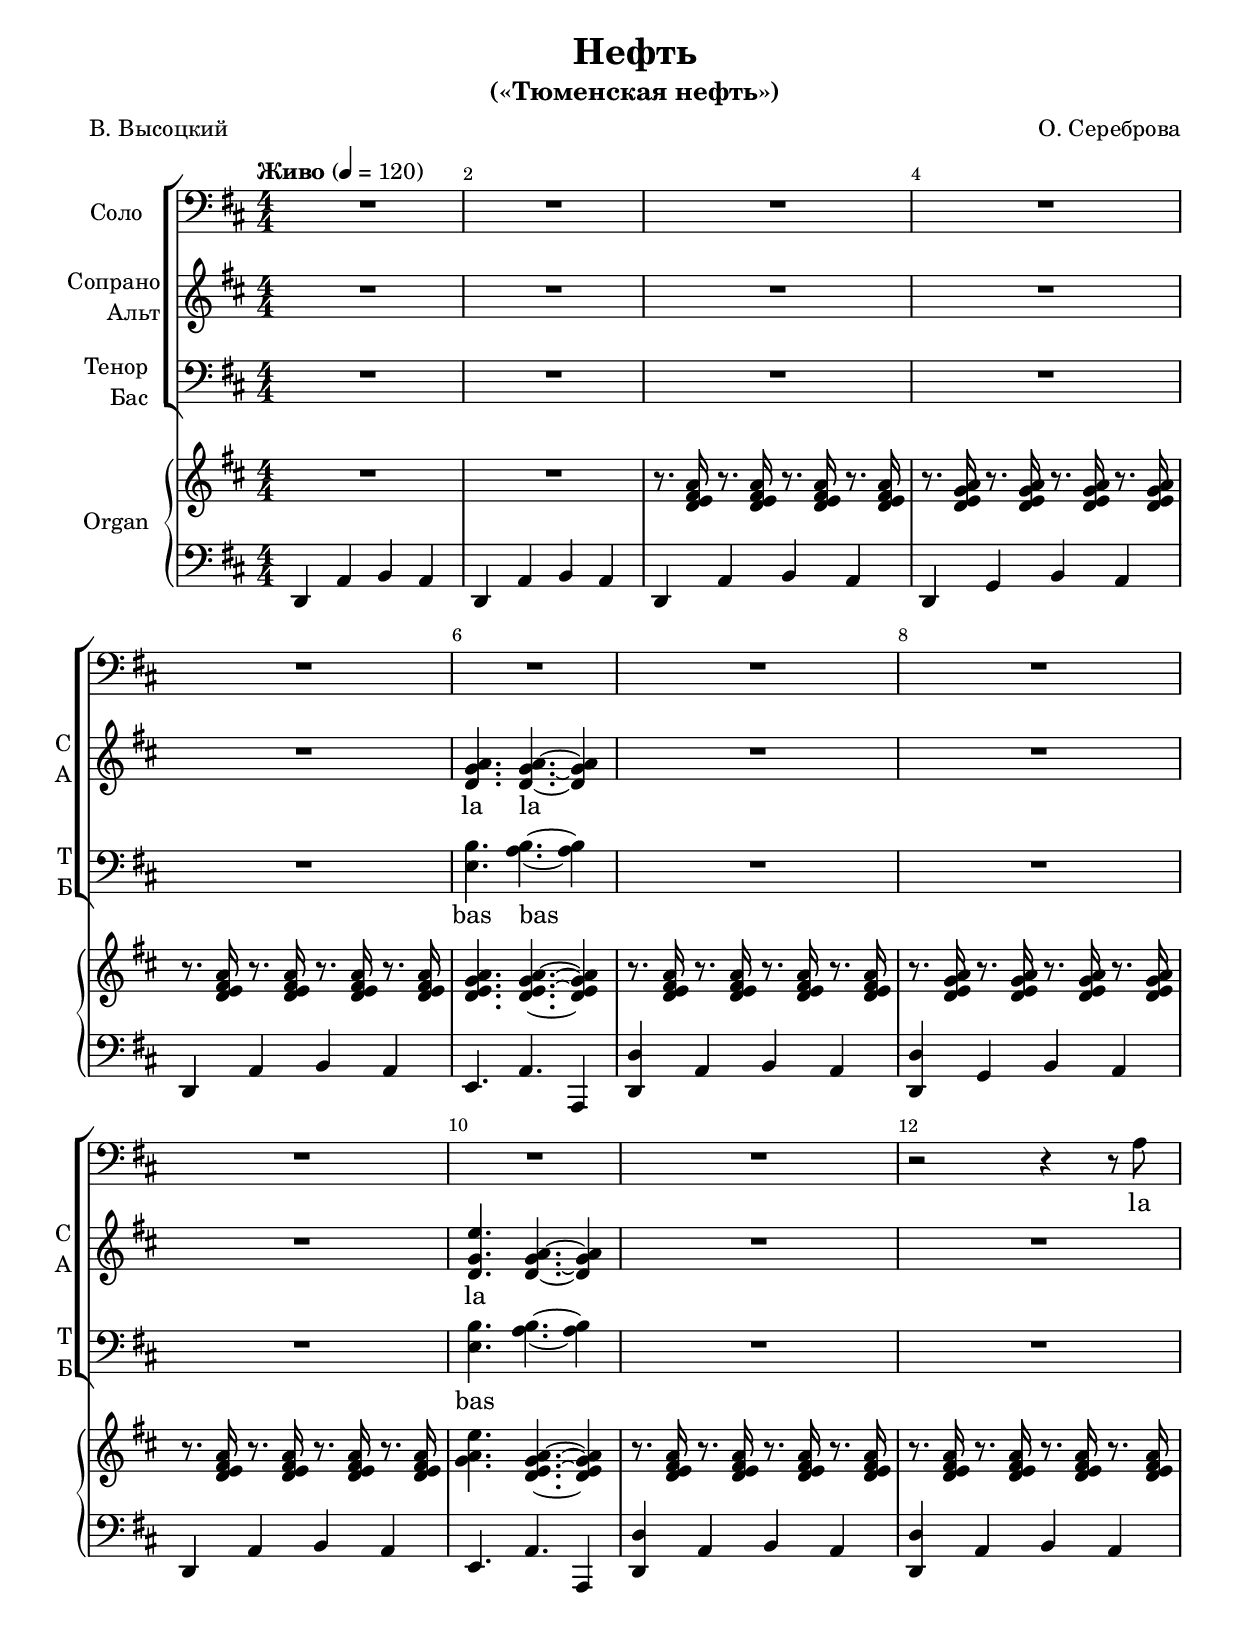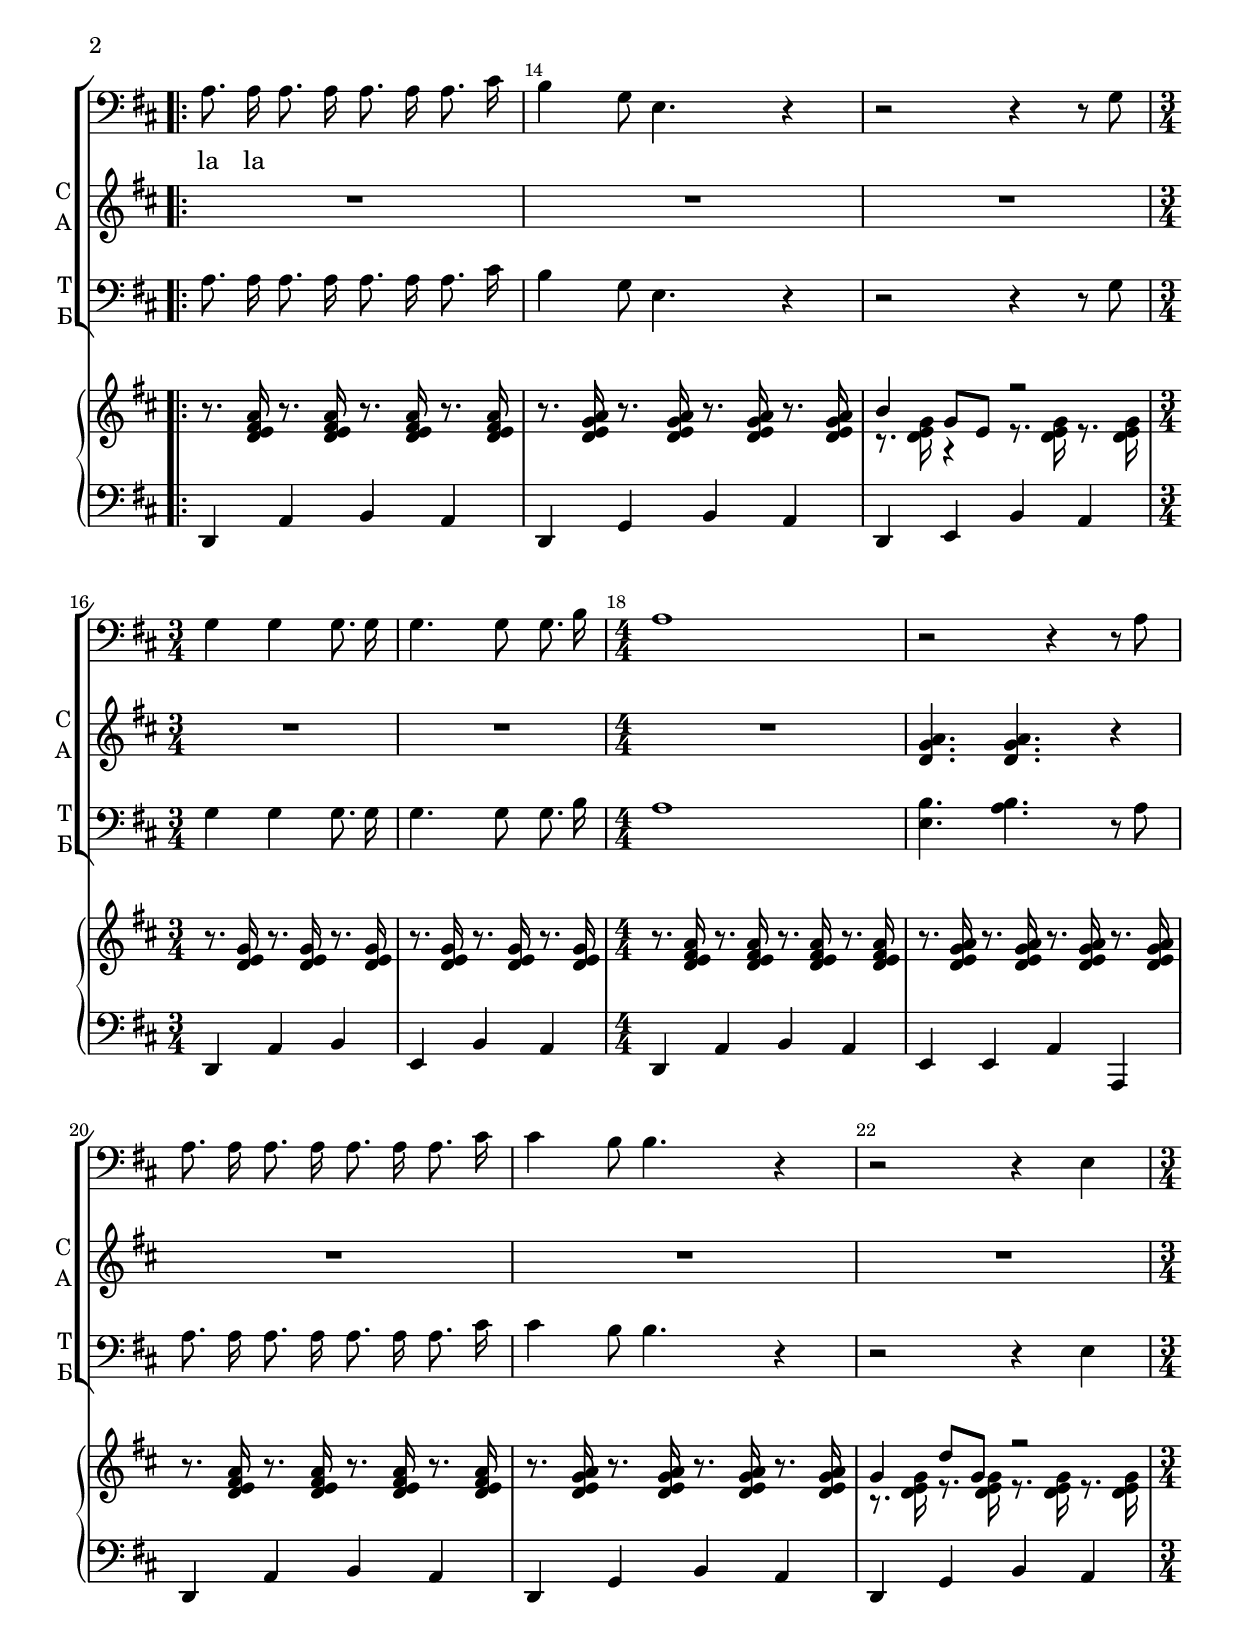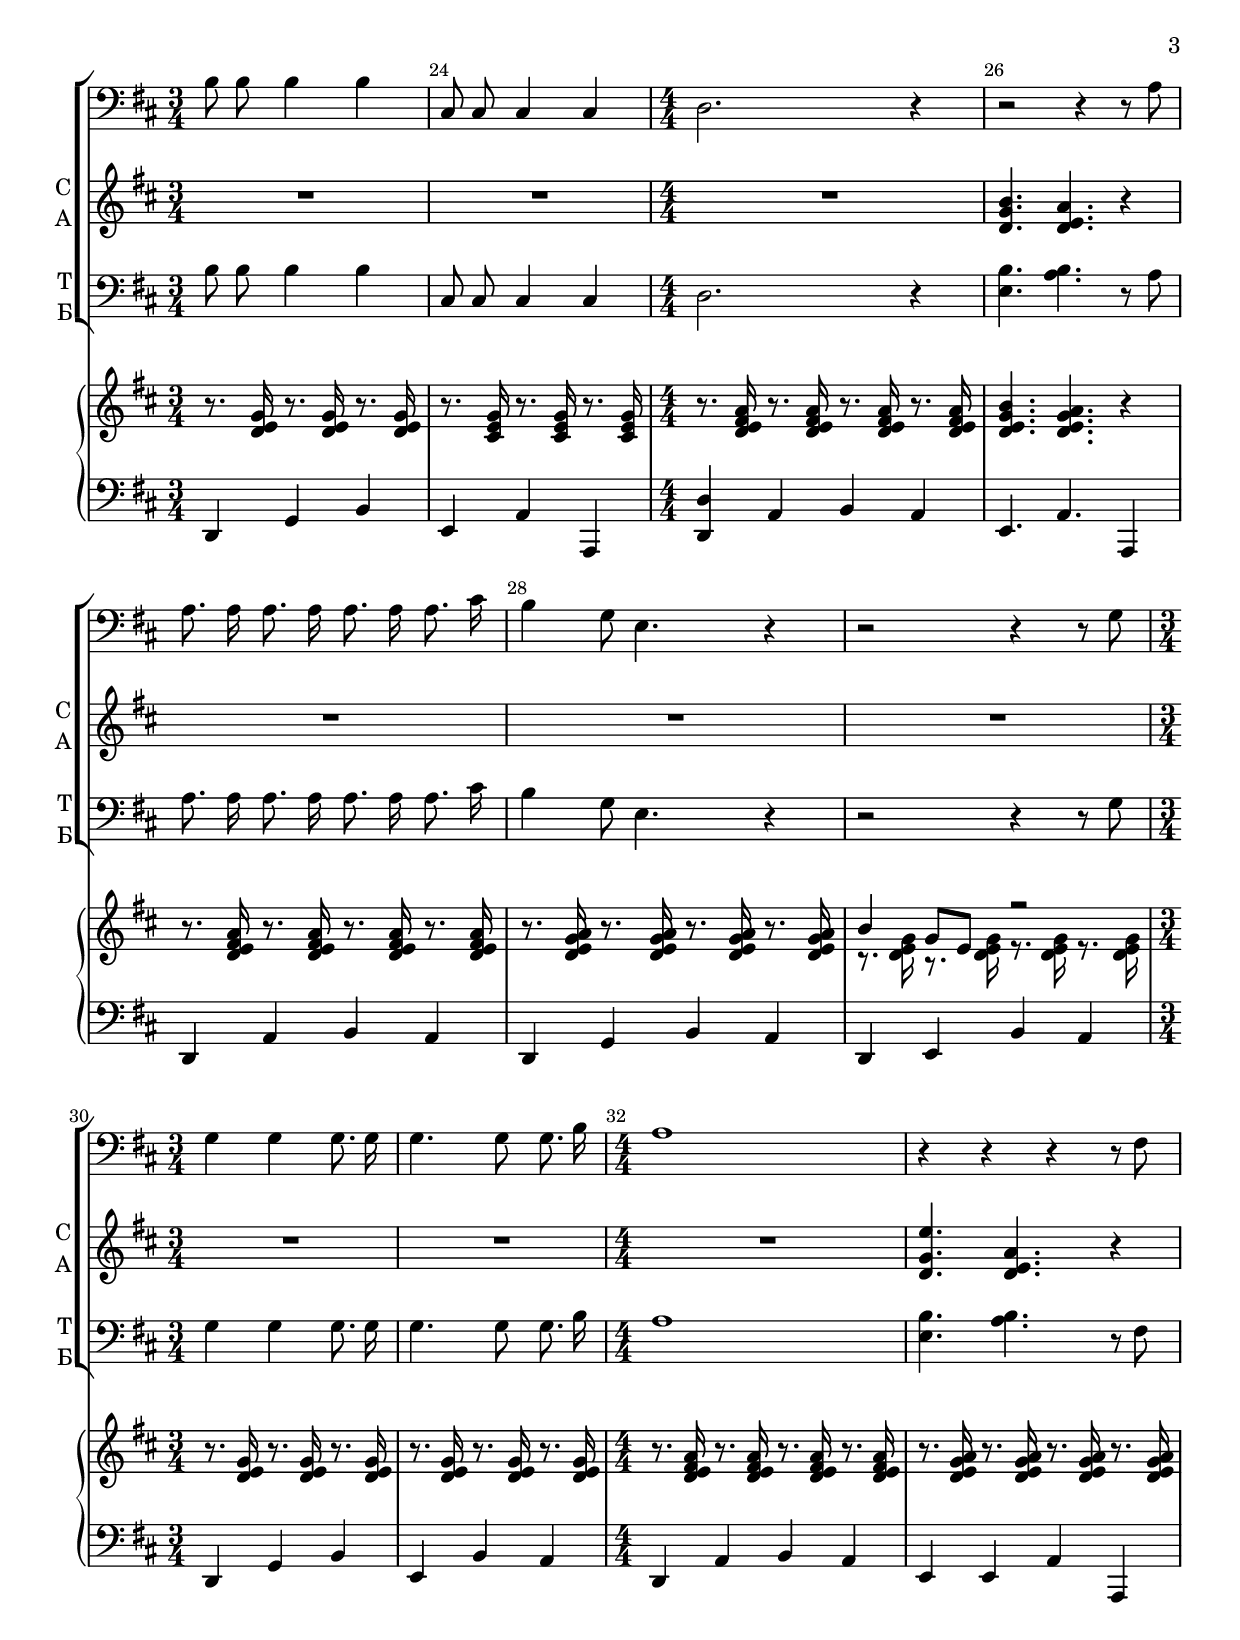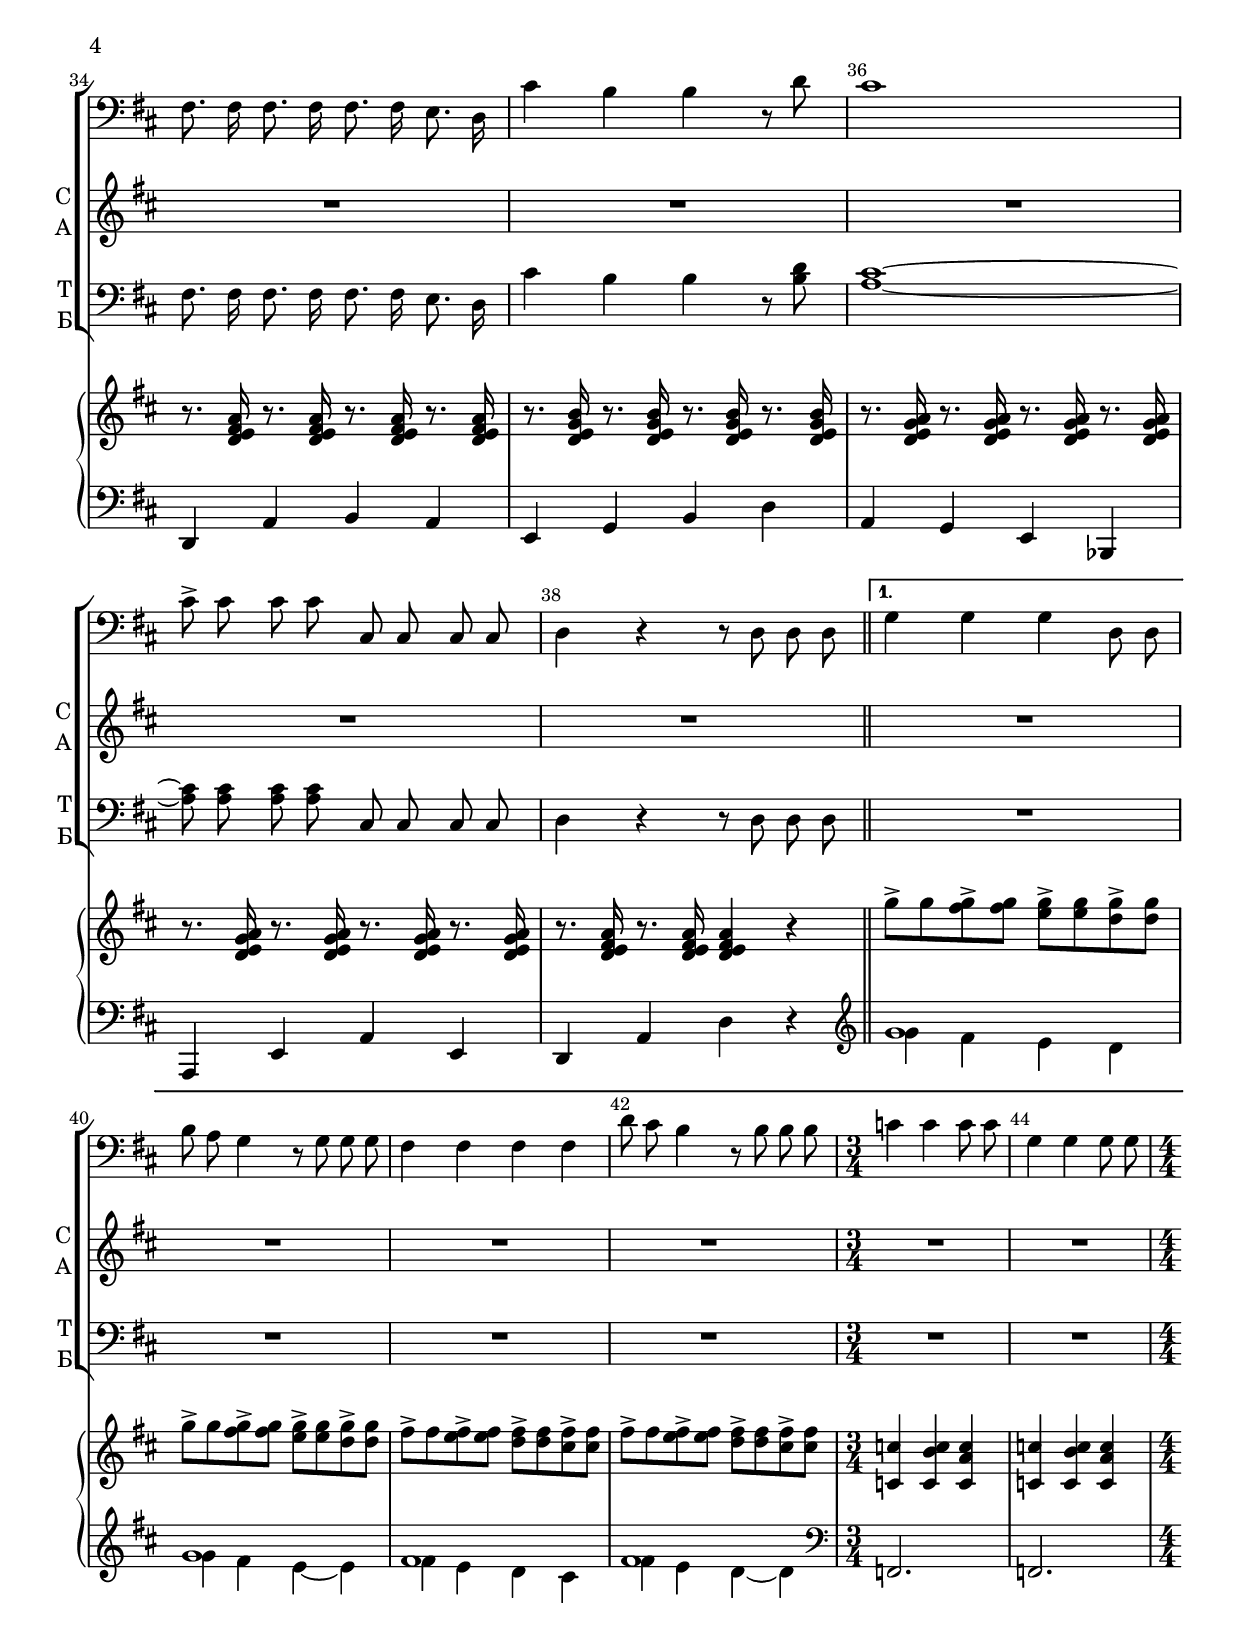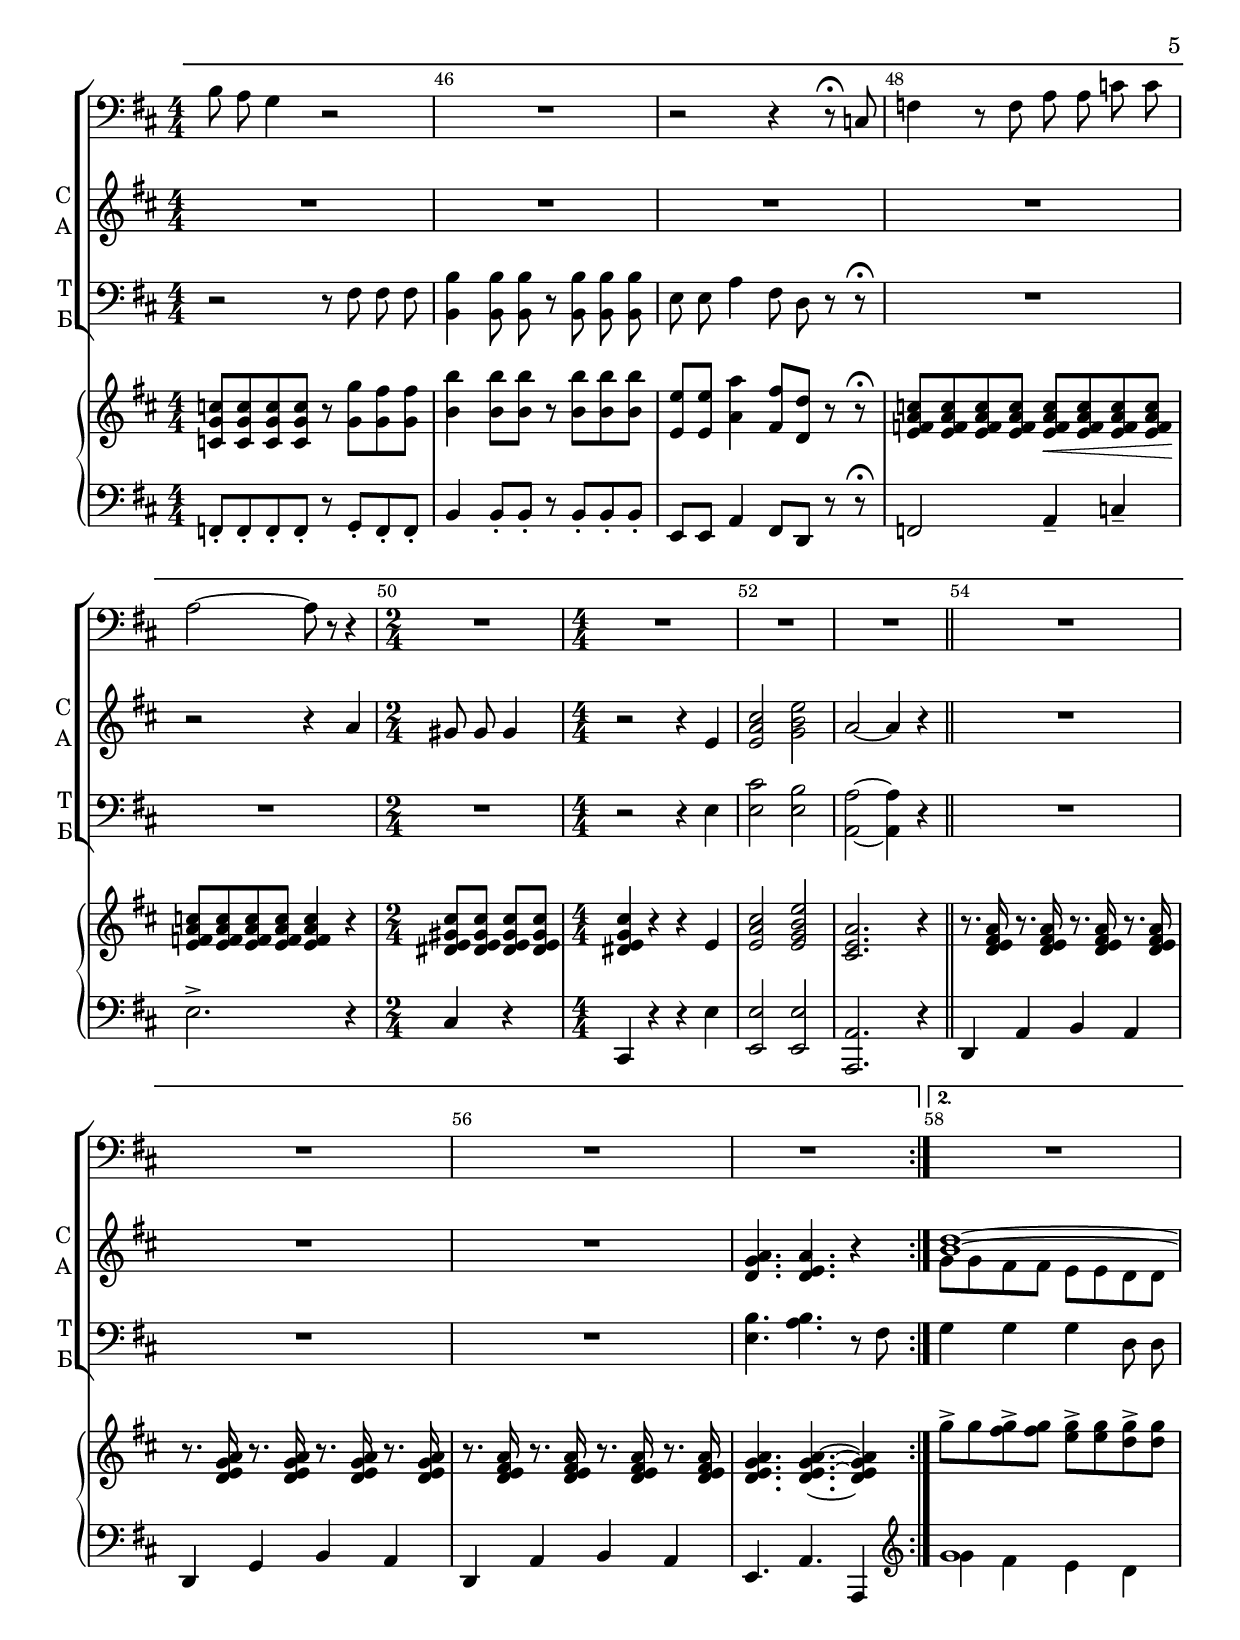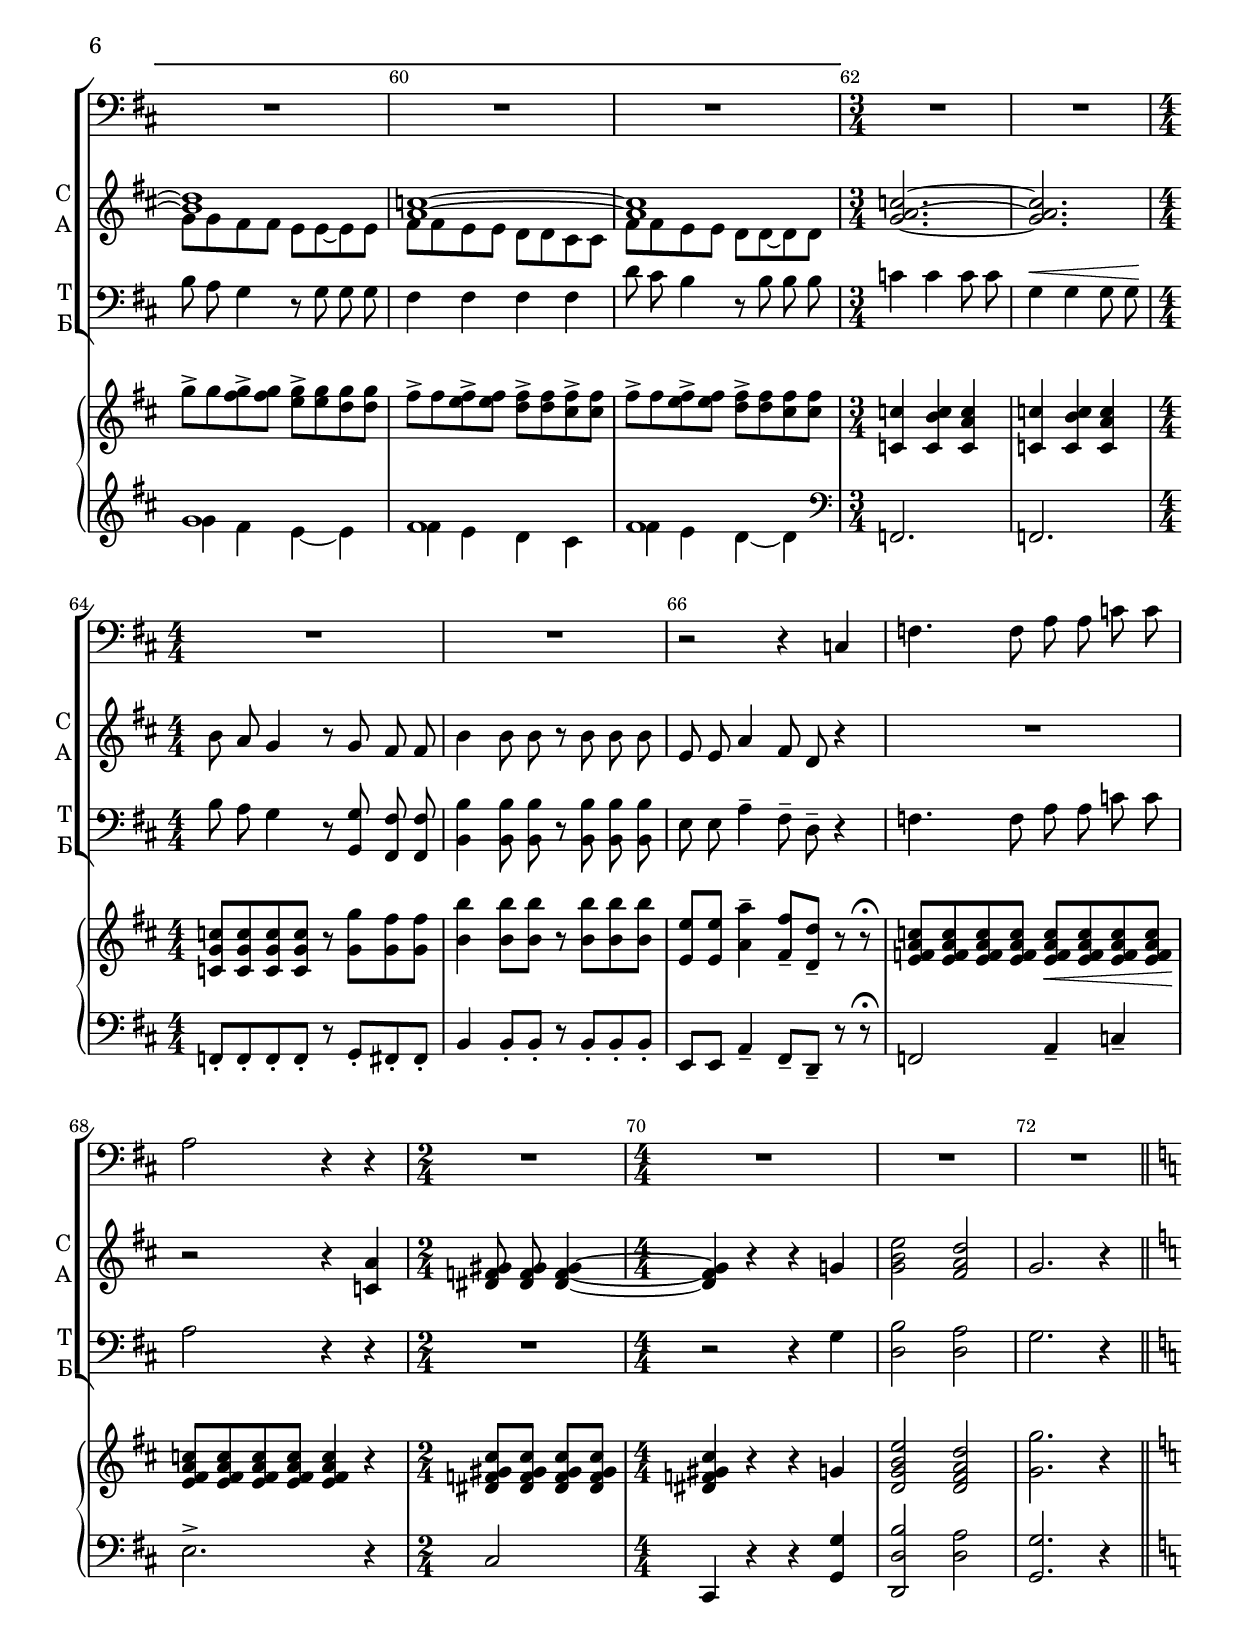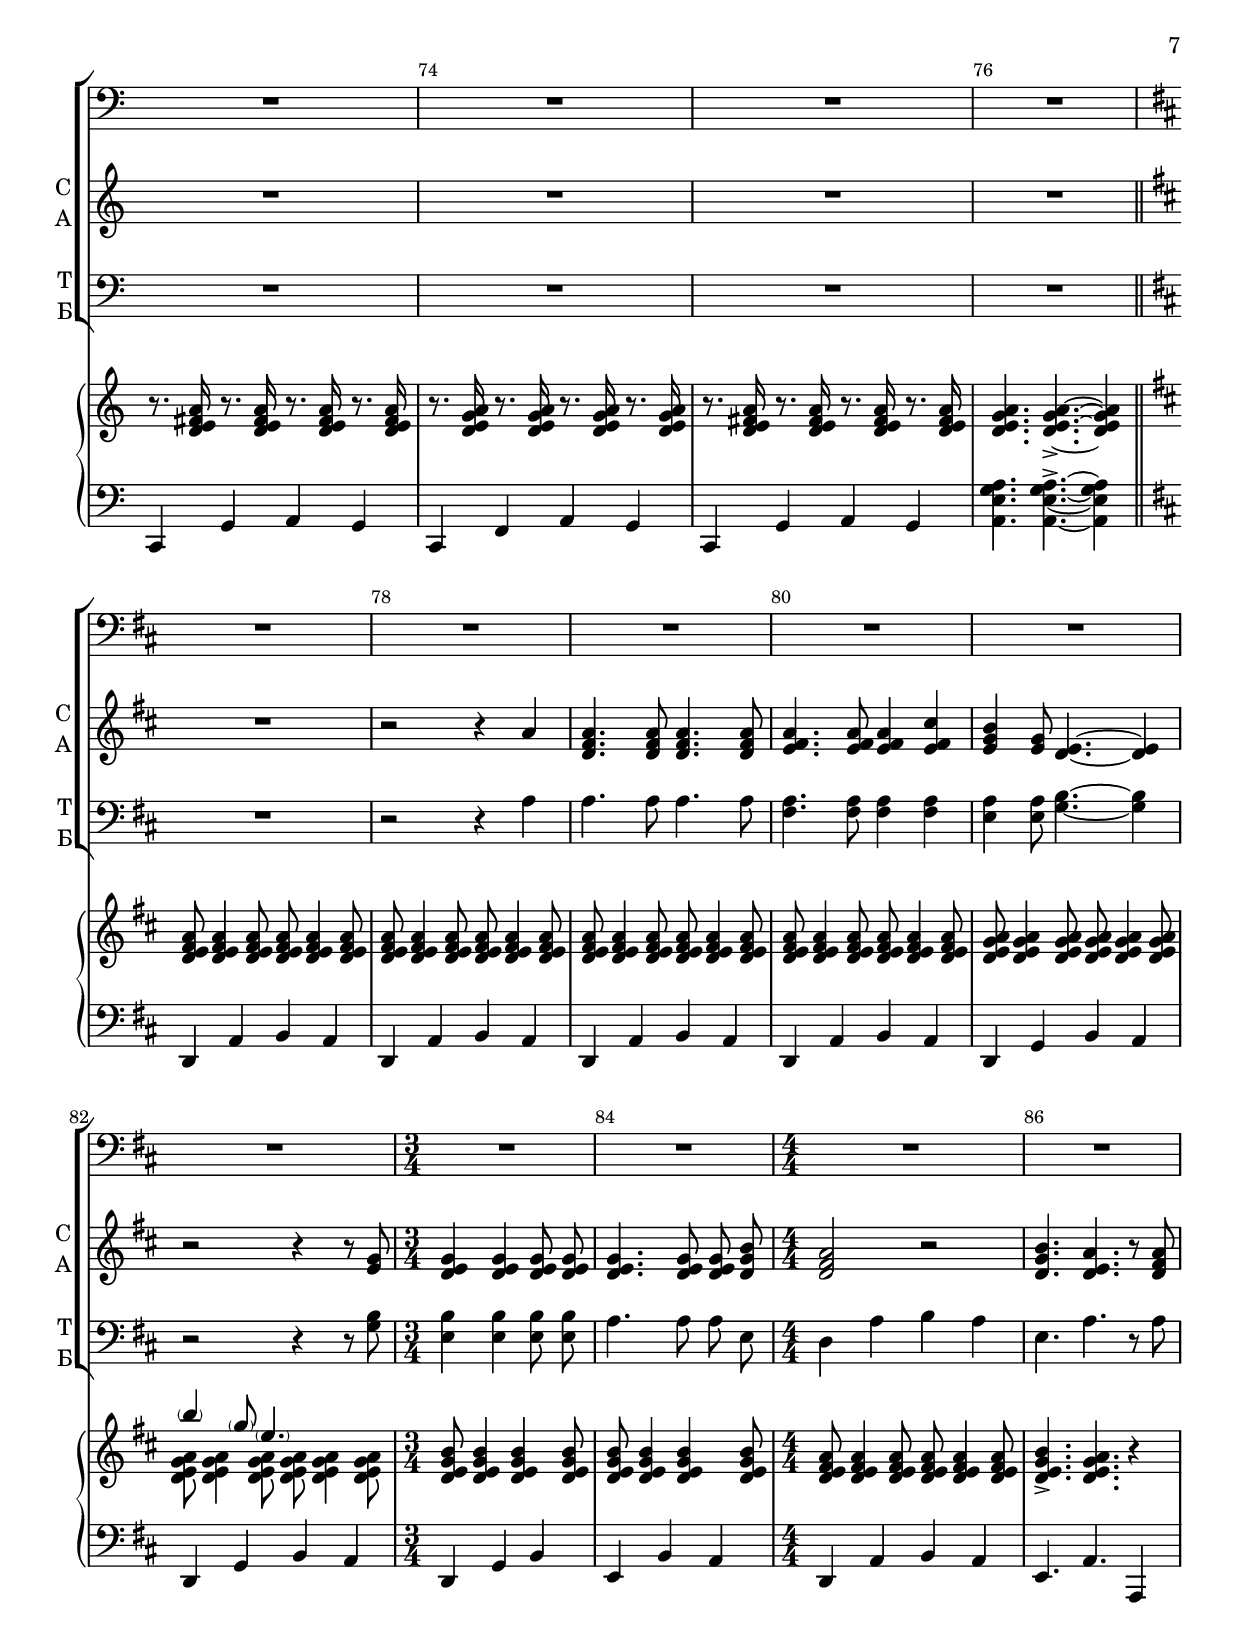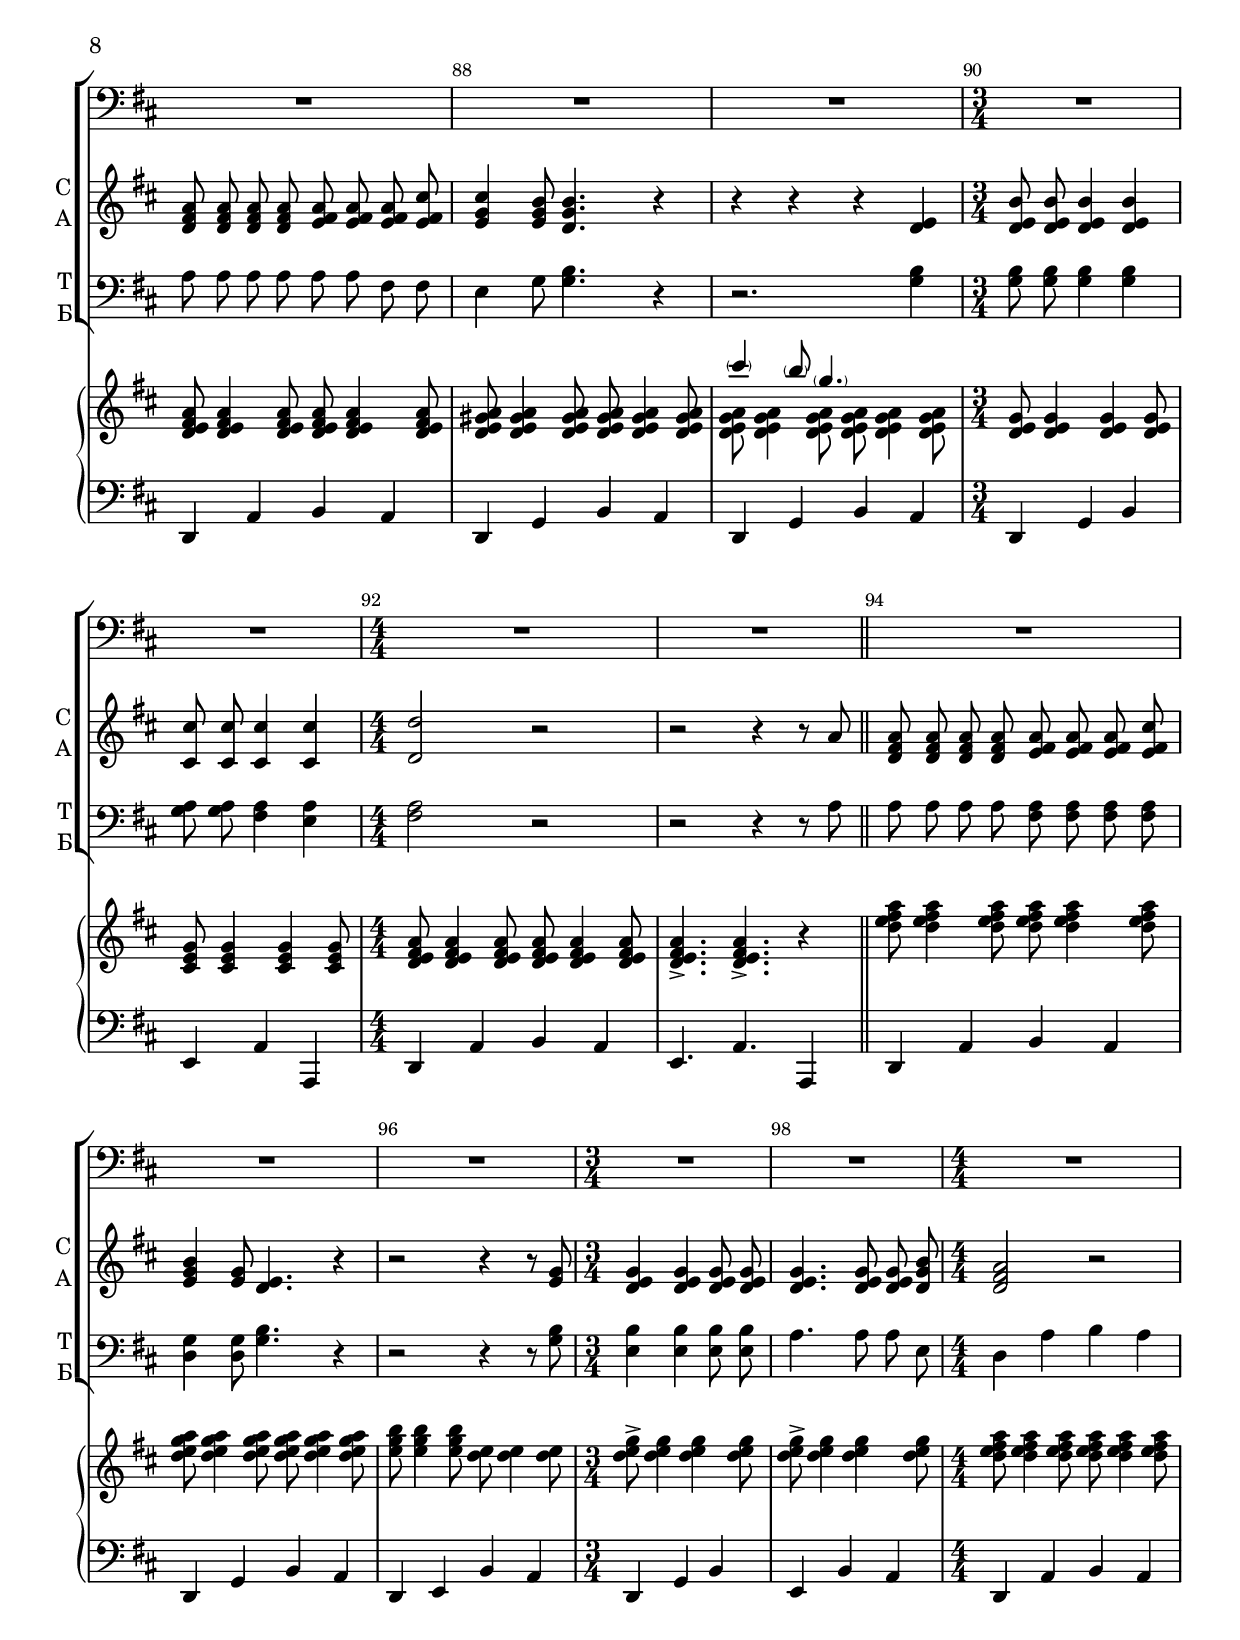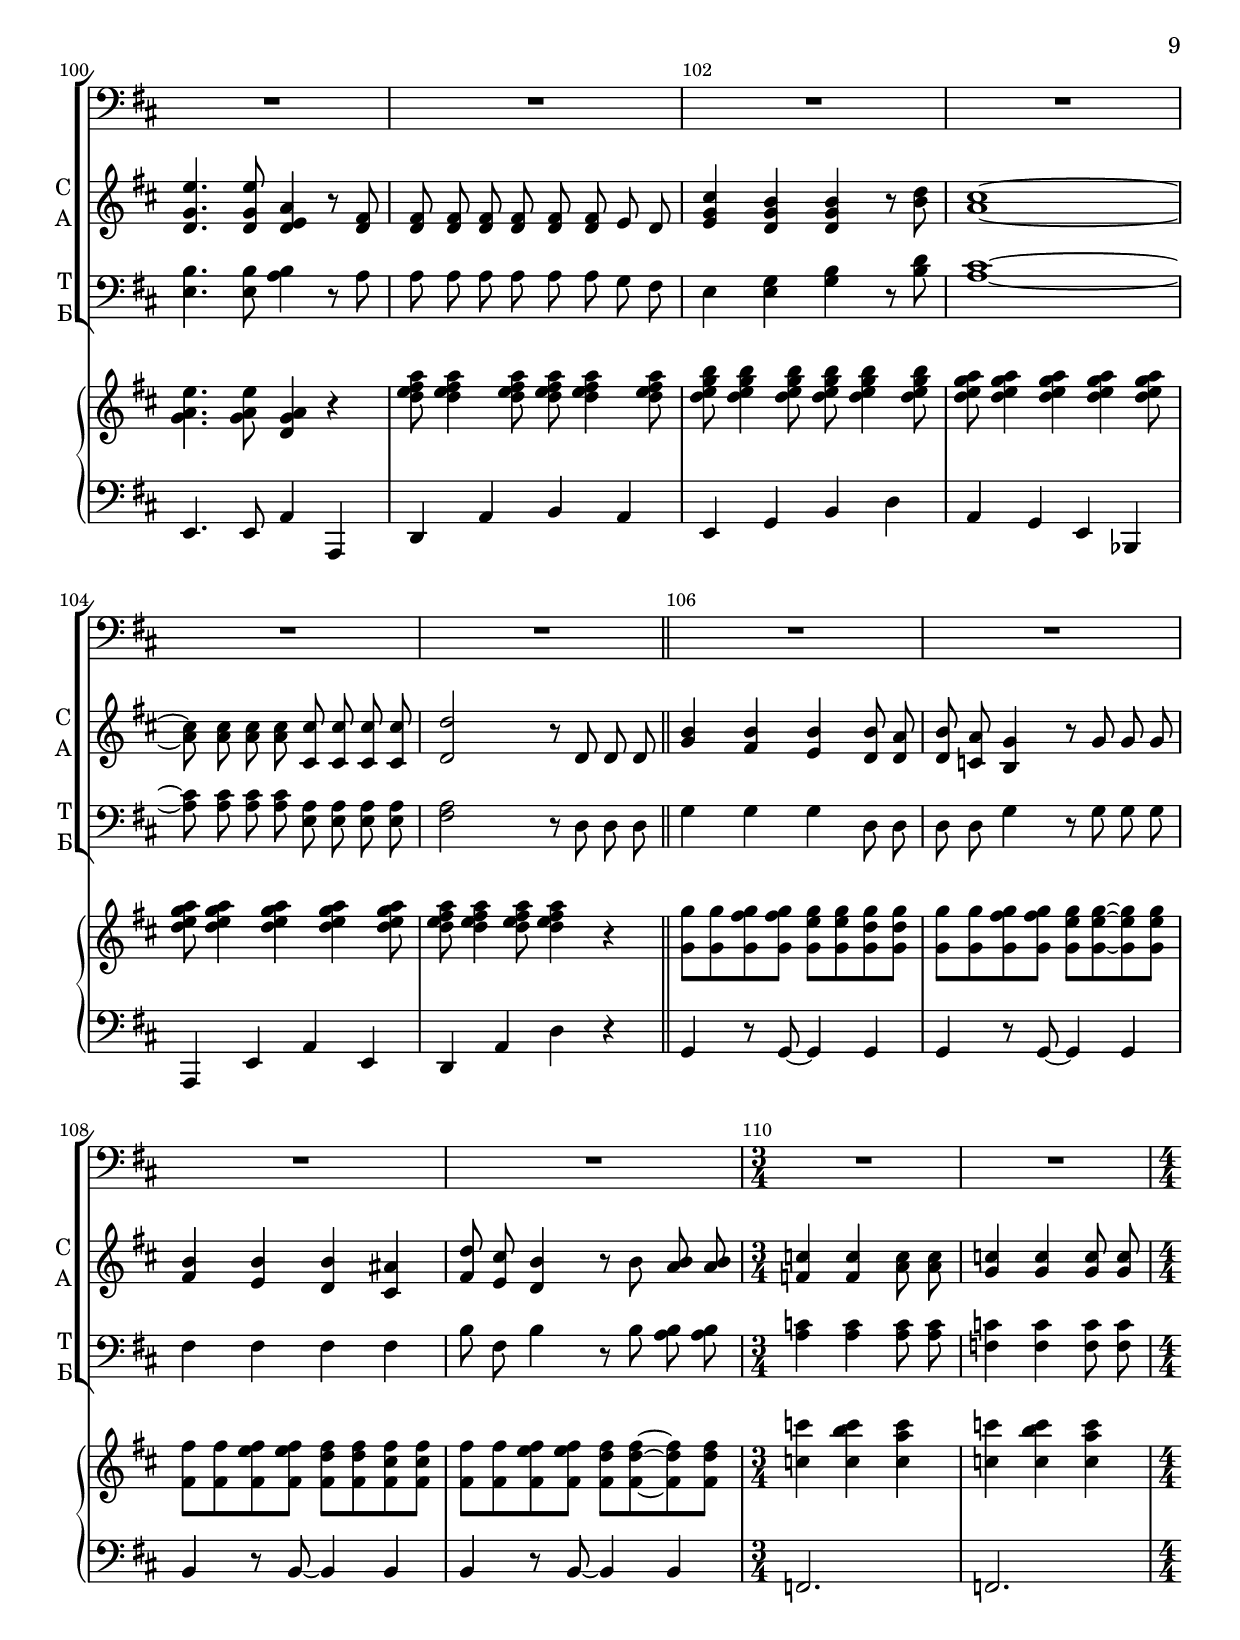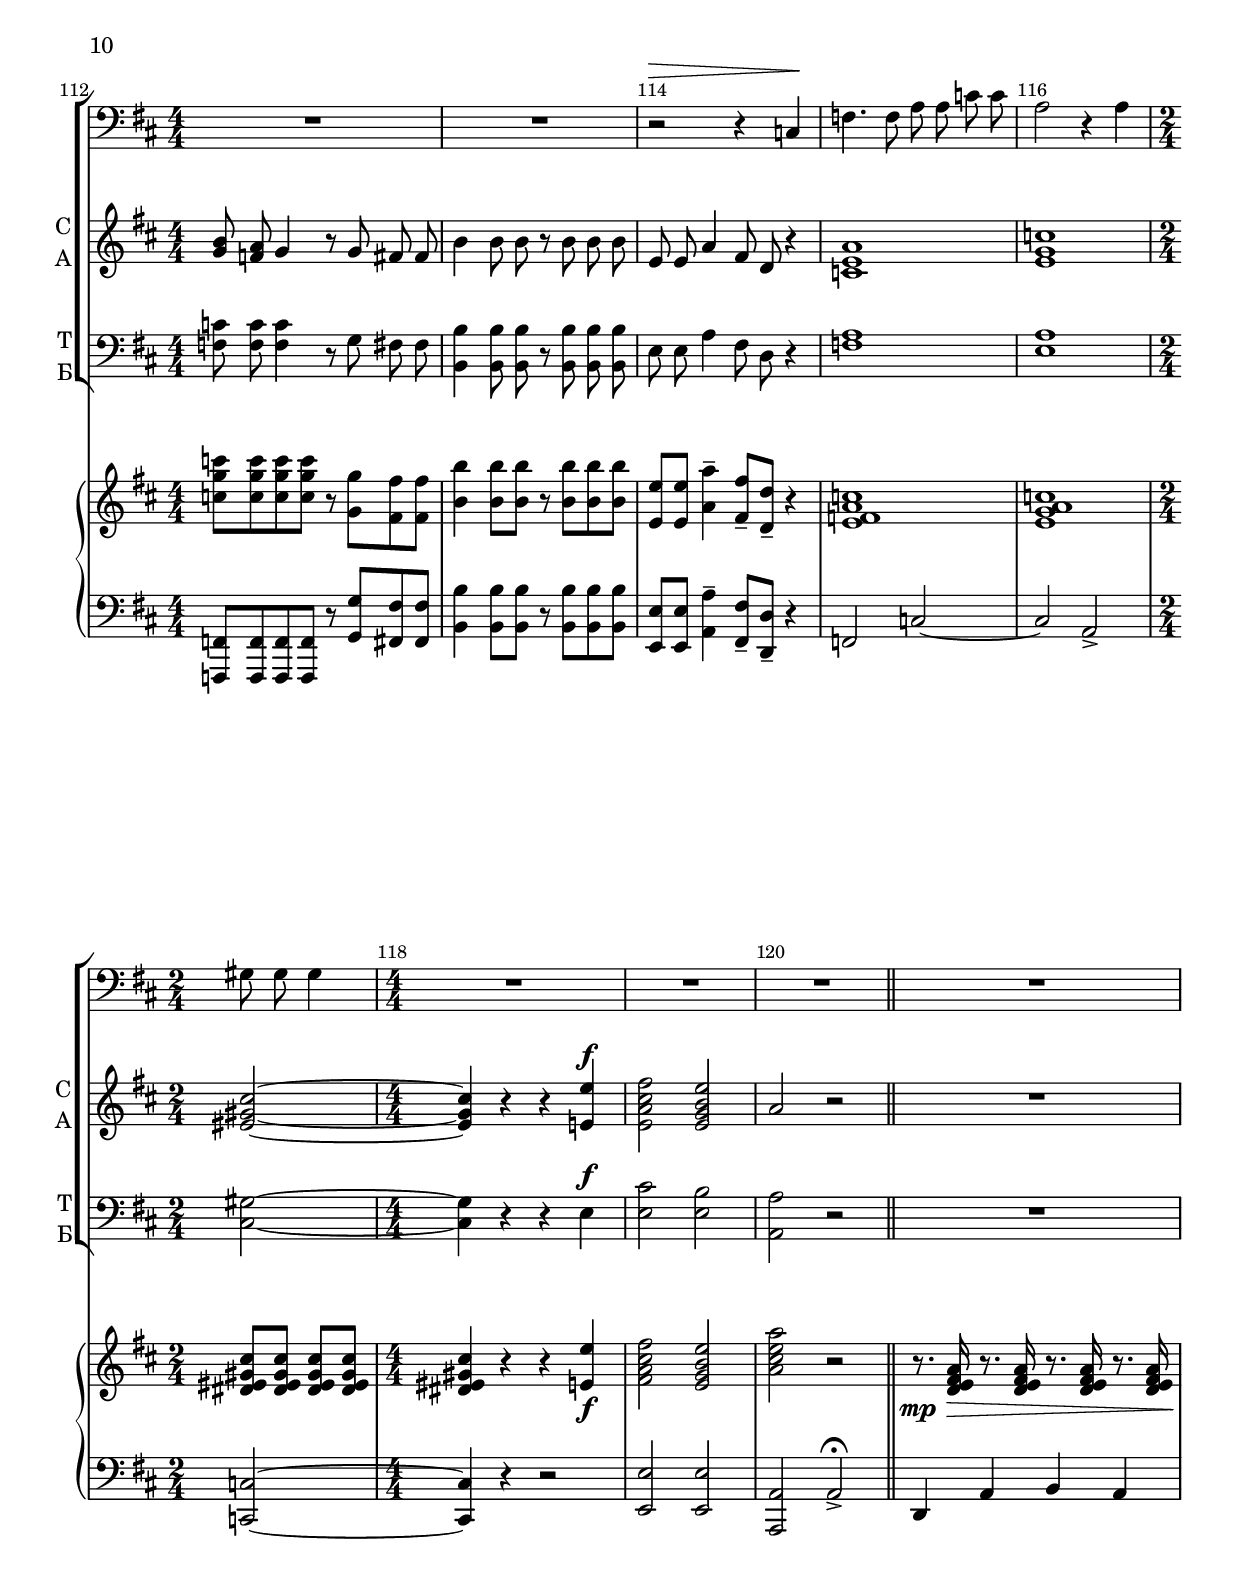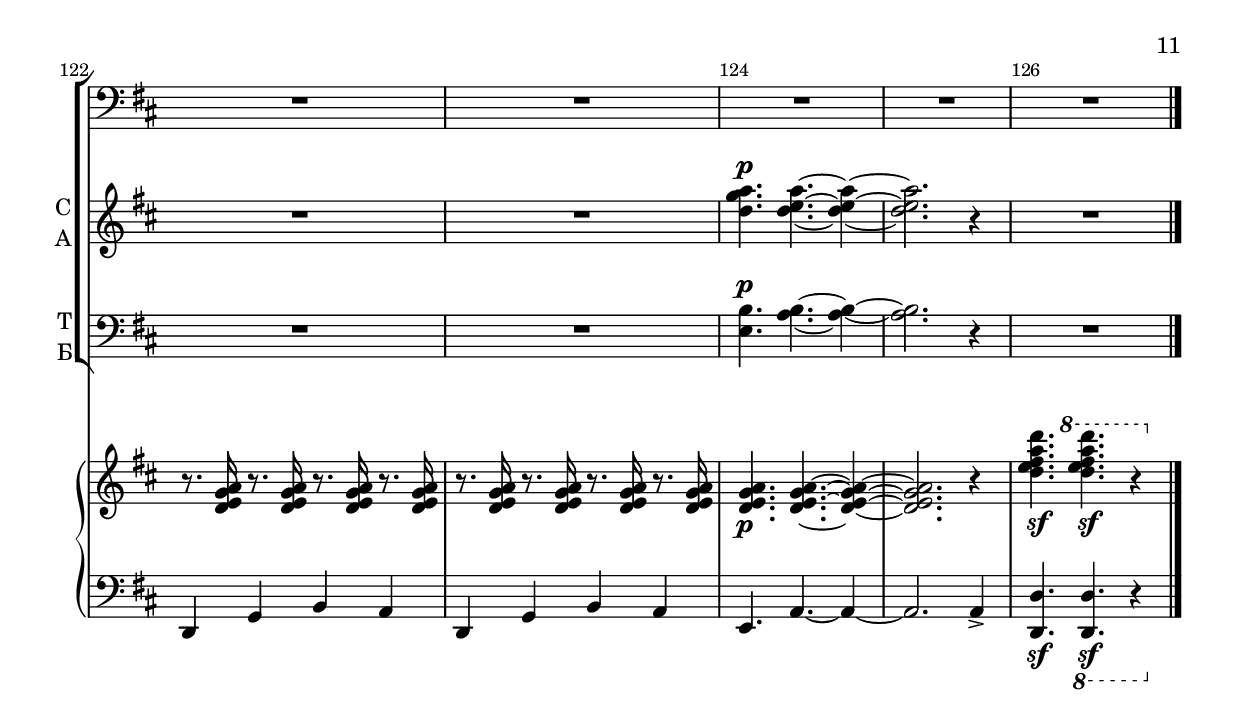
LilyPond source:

\version "2.24.2"

#(set-default-paper-size "a4")

\header {
  title = "Нефть"
  subtitle = "(«Тюменская нефть»)"
  poet = "В. Высоцкий"
  
  composer = "О. Сереброва"
  % Удалить строку версии LilyPond 
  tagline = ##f
}

global = {
  \key d \major
  \time 4/4
  \numericTimeSignature
}

abr = {\break}

scoreSolo = \relative c' {
  \global
  \dynamicUp
  \autoBeamOff
  \override Score.BarNumber.break-visibility = #end-of-line-invisible
  \set Score.barNumberVisibility = #(every-nth-bar-number-visible 2)
  R1*11
  r2 r4 r8 a|
  
  %page 2
  8. 16 8. 16 8. 16 8. cis16 |
  b4 g8 e4. r4 |
  r2 r4 r8 g |
    
  4 4 8. 16 |
  4. 8 8. b16 |
  a1 |
  r2 r4 r8 8 |
  
  8. 16 8. 16  8. 16  8. cis16 |
  4 b8 4. r4 |
  r2 r4 e,4 |
  
  %page 3
  b'8 8 4 4 |
  cis,8 8 4 4 |
  d2. r4 |
  r2 r4 r8 a'8 |
  
  8. 16 8. 16 8. 16 8. cis16 |
  b4 g8 e4. r4 |
  r2 r4 r8 g8 |
  
  4 4 8. 16 4. 8 8. b16 |
  a1 |
  r4 r r r8 fis8 |
  
  %page 4
  8. 16 8. 16 8. 16 e8. d16 |
  cis'4 b  b  r8 d |
  cis1 |
  
  8-> 8 8 8 cis,8 8 8 8 |
  d4 r r8 8 8 8 \section |
  g4 4 4 d8 8 |
  
  b'  a g4 r8 8 8 8 |
  fis4 4 4 4 |
  d'8 cis b4 r8 8 8 8 |
  c4 4 8 8 |
  g4 4 8 8 |
  
  %page 5
  b8 a g4 r2 |
  R1 |
  r2 r4 r8\fermata c,8 |
  f4 r8 f a a c c |
  
  a2~8 r8 r4 |
  R2 |
  R1*3 | \section
  R1 |
  
  R1*3 R1 |
  
  %page 6
  R1*3 | R2.*2 |
  
  R1*2 | r2 r4 c,4 |
  f4. 8 a a c c |
  
  a2 r4 r |
  R2 |
  R1*3 |
  
  \section \key c\major
  %page 7
  R1*4
  \key d\major
  R1*6
  R2.*2 R1*2 |
  
  %page 8
  R1*3 R2. *2 R1*2 \section
  R1*3 R2.*2 R1 |
  
  %page 9
  R1*6 \section
  R1*4 R2.*2 |
  
  %page 10
  R1*2
  r2\> r4 c, 4\! |
  f4. 8 a8 8 c8 8 |
  a2 r4 4 |
  
  gis8 8 4 |
  R1*3 \section
  R1* 6 \fine
}

scoreSoloLyric = \lyricmode {
  la la la
}

scoreASopranoVoiceI = \relative c' {
  \global
  \dynamicUp
  \autoBeamOff
  \override Score.BarNumber.break-visibility = #end-of-line-invisible
  \set Score.barNumberVisibility = #(every-nth-bar-number-visible 2)
  R1*5
  \oneVoice
  <d g a>4. 4.~4 |
  R1*3
  <d g e'>4. <d g a>4.~4 |
  R1*2
  
  %page 2
  R1*3
  R2.*2
  R1
  <d g a>4. q r4 |
  
  R1*3 |
  
  %page 3
  R2.*2
  R1
  <d g b>4. <d e a> r4 |
  
  R1*3
  R2.*2
  R1
  <d g e'>4. <d e a> r4 |
  
  %page 4
  R1*5 \section
  R1*4
  R2.*2 |
  
  %page 5
  R1*4
  r2 r4 a' |
  gis8 8 4 |
  r2 r4 e |
  <e a cis>2 <g b e> |
  a2~4 r4 \section |
  R1
  
  R1*2
  <a g d>4. <a e d> r4 | %end of repeat 1
  << { <b d>1~1 <a c>1~1 } \\ {g8 8 fis8 8 e8 8 d8 8 g8 8 fis8 8 e8 8~8 8 fis8 8 e8 8 d8 8 cis8 8 fis8 8 e8 8 d8 8~8 8} >>
  <g a c>2.~2. |
  
  b8 a g4 r8 g fis fis |
  b4 8 8 r8 8 8 8 |
  e,8 8 a4 fis8 d  r4 |
  R1 |
  
  r2 r4 <c a'>4 |
  <dis f gis>8 8 4~ |
  4 r4 r4 g4 |
  <g b e>2 <fis a d> |
  g2. r4 | \section
  
  %page 7
  \key c\major
  R1*4
  \section \key d\major |
  
  R1 |
  r2 r4 a |
  <a fis d>4. 8 4. 8 |
  <a fis e>4. 8 4 <cis fis, e>4 |
  <b g e>4 <g e>8 <e d>4.~4 |
  
  r2 r4 r8 <e g> |
  <d e g>4 4 8 8 |
  4. 8 8 <d g b> |
  <d fis a>2 r2 |
  <d g b>4. <d e a> r8 <d fis a> |
  
  %page 8
  8 8 8 8 <e fis a>8 8 8 <e fis cis'> |
  <e g cis>4 <e g b>8 <d g b>4. r4 |
  r r r <d e> |
  <d e b'>8 8 4 4 |
  
  <cis cis'>8 8 4 4 |
  <d d'>2 r |
  r r4 r8 a'8 \section |
  <a fis d>8 8 8 8 <a fis e>8 8 8 <cis fis, e> |
  
  <b g e>4 <g e>8 <e d>4. r4 |
  r2 r4 r8 <g e> |
  <g e d>4 4 8 8 |
  4. 8 8 <b g d> |
  <a fis d>2 r2 |
  
  %page 9
  <d, g e'>4. 8 <d e a>4 r8 <d fis> |
  8 8 8 8 8 8 e d |
  <e g cis>4 <d g b>4 4 r8 <b' d> |
  <a cis>1~ |
  
  8 8 8 8 <cis cis,>8 8 8 8 |
  <d d,>2 r8 d,8 8 8 \section |
  <g b>4 <fis b> <e b'> <d b'>8 <d a'> |
  <d b'> <c a'> <b g'>4 r8 g'8 8 8 |
  
  <fis b>4 <e b'> <d b'> <cis ais'> |
  <fis d'>8 <e cis'> <d b'>4 r8 b' <a b> q |
  <f c'>4 4 <a c>8 8 |
  <g c>4 4 8 8 |
  
  %page 10
  <g b>8 <f a> g4 r8 g fis fis |
  b4 8 8 r8 8 8 8 |
  e,8 8 a4 fis8 d r4 |
  <c e a>1 |
  <e g c> |
  
  <eis gis cis>2~|
  4 r4 r <e e'>\f |
  <e a cis fis>2 <e g b e> |
  a r2 \section |
  R1*3 |
  
  <d g a>4.\p <d e a>4.~4~ |
  2. r4 |
  R1
  \fine
}

scoreAVerseSopranoVoiceI = \lyricmode {
  la la la
}


scoreABassVoice = \relative c {
  \global
  \dynamicUp
  \autoBeamOff
  R1*5
  <e b'>4. <a b>4.~4 |
  R1*3
  <e b'>4. <a b>4.~4 |
  R1*2 \pageBreak
  
  %page 2
  a8. 16 8. 16 8. 16 8. cis16 |
  b4 g8 e4. r4 |
  r2 r4 r8 g8 |
  
  4 4 8. 16 |
  4. 8 8. b16 |
  a1 |
  <e b'>4. <a b> r8 a |
  
  8. 16 8. 16 8. 16 8. cis16 |
  4 b8 4. r4 |
  r2 r4 e, | \pageBreak |
  
  %page 3
  b'8 8 4 4 |
  cis,8 8 4 4 |
  d2. r4 |
  <e b'>4. <a b> r8 a |
  
  8. 16 8. 16 8. 16 8. cis16 |
  b4 g8 e4. r4 |
  r2 r4 r8 g |
  
  4 4 8. 16 |
  4. 8 8. b16 |
  a1 |
  <e b'>4. <a b> r8 fis |
  
  %page 4
  fis8. 16 8. 16 8. 16 e8. d16 |
  cis'4 b4 4 r8 <b d> |
  <a cis>1~ |
  
  8 8 8 8 cis,8 8 8 8 |
  d4 r4 r8 8 8 8 \section R1 
  R1*3 | R2. * 2 |
  
  %page 5
  r2 r8 fis8 8 8 |
  <b b,>4 8 8 r8 8 8 8 |
  e,8 8 a4 fis8 d r r\fermata 
  R1 |
  
  R1 |
  R2 |
  r2 r4 e |
  <e cis'>2 <e b'>
  <a, a'>2~4 r4 \section |
  R1 |
  
  R1*2 |
  <e' b'>4. <a b>4. r8 fis | %end of repeat, start volta 2
  g4 4 4 d8 8 |
  
  % page 6
  b'8 a g4 r8 8 8 8 |
  fis4 4 4 4
  d'8 cis b4 r8 8 8 8 |
  c4 4 8 8 |
  g4\< 4 8 8 \! |


  b8 a g4 r8 <g g,> <fis fis,>8 8 |
  <b b,>4 8 8 r8 8 8 8 
  e,8 8 a4-- fis8-- d-- r4 |
  f4. 8 a8 8 c8 8
  
  a2 r4 r |
  R2 |
  r2 r4 g |
  <b d,>2 <a d,> g2. r4 |
  \section
  \key c\major
  
  %page 7
  R1*4
  \section \key d\major |
  R1
  r2 r4 a4 |
  4. 8 4. 8 |
  <fis a>4. 8 4 4 |
  <e a>4 8 <g b>4.~4 |
  
  r2 r4 r8 q |
  <e b'>4 4 8 8 |
  a 4. 8 8 e8 |
  d4 a' b a |
  e4. a4. r8 a |

%page 8
8 8 8 8 8 8 fis8 8 |
e4 g8 <g b>4. r4 |
r2. q4 |
8 8 4 4 |

<g a>8 8 <fis a>4 <e a> |
<fis a>2 r2 |
r r4 r8 a8 \section |
a8 8 8 8 <fis a>8 8 8 8 |

<d g>4 8 <g b>4. r4 |
r2 r4 r8 q |
<e b'>4 4 8 8 |
a4. 8 8 e8 |
d4 a' b a |

%page 9
<e b'>4. 8 <a b>4 r8 a8 |
a8 8 8 8 8 8 g fis |
e4 <e g> <g b> r8 <b d> |
<a cis>1~ |

8 8 8 8 <a e>8 8 8 8 |
<a fis>2 r8 d,8 8 8 \section |
g4 4 4 d8 8 |
8 8 g4 r8 8 8 8 |

fis4 4 4 4 b8 fis b4 r8 8 <a b>8 8 |
<a c>4 4 8 8 <f c'>4 4 8 8 |

%page 10
<f c'>8 8 4 r8 g8 fis fis |
<b b,>4 8 8 r8 8 8 8 |
e,8 8 a4 fis8 d r4 |
<f a>1 |
<e a> |

<cis gis'>2~ |
4 r4 r e4\f  |
<e cis' >2 <e b'> |
<a a,>2 r2 \section |
R1 |

R1*2 |
<e b'>4.\p <a b>4.~4~ |
2. r4 R1 \fine

}

scoreAVerseBassVoice = \lyricmode {
  bas bas bas
}

scoreARight = \relative c' {
  \global
  \tempo "Живо" 4=120 
  R1*2 |
  r8. <d e fis a>16 r8. q16 r8. q16 r8. q16 |
  r8. <d e g a>16 r8. q16 r8. q16 r8. q16 |
  
  r8. <d e fis a>16 r8. q16 r8. q16 r8. q16 |
  <d e g a>4. 4.~4 |
  r8. <d e fis a>16 r8. q16 r8. q16 r8. q16 |
  r8. <d e g a>16 r8. q16 r8. q16 r8. q16 |
  
  r8. <d e fis a>16 r8. q16 r8. q16 r8. q16 |
  <g a e'>4. <d e g a>4.~4 |
  r8. <d e fis a>16 r8. q16 r8. q16 r8. q16 |
  r8. <d e fis a>16 r8. q16 r8. q16 r8. q16 |
  
  %page 2
  \repeat volta 2 {
  r8. <d e fis a>16 r8. q16 r8. q16 r8. q16 |
  r8. <d e g a>16 r8. q16 r8. q16 r8. q16 |
  << { b'4 g8 e r2 } \\ { r8. <d e g>16 r4 r8. q16 r8. q16 } >>
  
  r8. <d e g>16 r8. q16 r8. q16 |
  r8. q16 r8. q16 r8. q16 |
  r8. <d e fis a>16 r8. q16 r8. q16 r8. q16 |
  r8. <d e g a>16 r8. q16 r8. q16 r8. q16 |
  
  r8. <d e fis a>16 r8. q16 r8. q16 r8. q16 |
  r8. <d e g a>16 r8. q16 r8. q16 r8. q16 |
  << { g4 d'8 g, r2 } \\ { r8. <d e g>16 r8. q16 r8. q16 r8. q16 } >>
  
  %page 3
  r8. <d e g>16 r8. q16 r8. q16 |
  r8. <cis e g>16 r8. q16 r8. q16 |
  r8. <d e fis a>16 r8. q16 r8. q16 r8. q16 |
  <d e g b>4. <d e g a>4. r4 |
  
  r8. <d e fis a>16 r8. q16 r8. q16 r8. q16 |
  r8. <d e g a>16 r8. q16 r8. q16 r8. q16 |
  << { b'4 g8 e r2 } \\ { r8. <d e g>16 r8. q16 r8. q16 r8. q16 } >>
  
  r8. <d e g>16 r8. q16 r8. q16 |
  r8. q16 r8. q16 r8. q16 |
  r8. <d e fis a>16 r8. q16 r8. q16 r8. q16 |
  r8. <d e g a>16 r8. q16 r8. q16 r8. q16 |
  
  %page 4
  r8. <d e fis a>16 r8. q16 r8. q16 r8. q16 |
  r8. <d e g b>16 r8. q16 r8. q16 r8. q16 |
  r8. <d e g a>16 r8. q16 r8. q16 r8. q16 |
  
  r8. <d e g a>16 r8. q16 r8. q16 r8. q16 |
  r8. <d e fis a>16 r8. q16 q4 r4 \section |
  } 
  \alternative { {
  g'8-> g <fis g>-> q <e g>-> q <d g>-> q |
  
  g8-> g <fis g>-> q <e g>-> q <d g>-> q |
  <fis>-> q <e fis>-> q <d fis>-> q <cis fis>-> q |
  <fis>-> q <e fis>-> q <d fis>-> q <cis fis>-> q |
  <c c,>4 <b c c,> <a c c,> |
  <c c,>4 <b c c,> <a c c,> |
  
  %page 5
  <c g c,>8 8 8 8 r8 <g g'> <g fis'> q |
  <b b'>4 8 8 r8 8 8 8 |
  <e e,>8 8 <a a,>4 <fis fis,>8 <d d,> r8 r8\fermata |
  <c a f e>8 8 8 8 8\< 8 8 8\! |
  
  8 8 8 8 4 r4 |
  <cis gis e dis>8 8 8 8 |
  <cis g e dis>4 r4 r e,4 |
  <e a cis>2 <e g b e> |
  <cis e a>2. r4 \section |
  r8. <d e fis a>16 r8. q16 r8. q16 r8. q16 |
  
  r8. <d e g a>16 r8. q16 r8. q16 r8. q16 |
  r8. <d e fis a>16 r8. q16 r8. q16 r8. q16 |
  <d e g a>4. 4.~4 \section |%end of repeat 
                 }
                 {
  g'8-> g <fis g>-> q <e g>-> q <d g>-> q |
                 }
  }
  
  %page 6
  g8-> g <fis g>-> q <e g>-> q <d g> q |
  <fis>-> q <e fis>-> q <d fis>-> q <cis fis>-> q |
  <fis>-> q <e fis>-> q <d fis>-> q <cis fis> q |
  <c c,>4 <b c c,> <a c c,> |
  <c c,>4 <b c c,> <a c c,> |
  
  <c g c,>8 8 8 8 r8 <g g'> <g fis'> q |
  <b b'>4 8 8 r8 8 8 8 |
  <e e,>8 8 <a a,>4-- <fis fis,>8-- <d d,>-- r8 r8\fermata |
  <c a f e>8 8 8 8 8\< 8 8 8\! |
  
   <c a fis e>8 8 8 8 4 r4 |
  <cis gis f dis>8 8 8 8 |
  <cis gis f dis>4 r4 r g4 |
  <d g b e>2 <d fis a d> |
  <g g'>2. r4 \section |
  
  %page 7
  \key c\major
  r8. <d e fis a>16 r8. q16 r8. q16 r8. q16 |
  r8. <d e g a>16 r8. q16 r8. q16 r8. q16 |
  r8. <d e fis a>16 r8. q16 r8. q16 r8. q16 |
  <d e g a>4. 4.->~ 4 \section |
  
  
  \key d\major
  <d e fis a>8 4 8 8 4 8|
  8 4 8 8 4 8 |
  8 4 8 8 4 8 |
  8 4 8 8 4 8 |
  <d e g a>8 4 8 8 4 8 |
  
  << { \parenthesize b''4 \parenthesize g8 \parenthesize e4.}  \\ { <d, e g a>8 4 8 8 4 8 } >> 
  <b' g e d>8 4 4 8 |
  8 4 4 8 |
  <a fis e d>8 4 8 8 4 8 |
  <b g e d>4.-> <a g e d> r4 |
  
  % page 8
  <d, e fis a>8 4 8 8 4 8 |
  <d e gis a>8 4 8 8 4 8 |
  << { \parenthesize cis''4 \parenthesize b8 \parenthesize g4.}  \\ { <d, e g a>8 4 8 8 4 8 } >> 
  <d e g>8 4 4 8 |
  
  <cis e g>8 4 4 8 |
  <d e fis a>8 4 8 8 4 8 |
  4.-> 4.-> r4 \section |
  <d' e fis a>8 4 8 8 4 8 |
  
  <d e g a>8 4 8 8 4 8 |
  <e g b>8 4 8 <d e>8 4 8 |
  <d e g>8-> 4 4 8 |
  8-> 4 4 8 |
  <d e fis a>8 4 8 8 4 8 |
  
  %page 9
  <e a, g>4. 8 <a, g d>4 r |
  <d e fis a>8 4 8 8 4 8 |
  <d e g b>8 4 8 8 4 8 |
  <d e g a>8 4 4 4 8 |
  
  8 4 4 4 8 |
  <d e fis a> 8 4 8 4 r4 \section |
  <g g,>8 8 <fis g g,>8 8 <e g g,>8 8 <d g g,> 8 8 |
  <g g,>8 8 <fis g g,>8 8 <e g g,>8 8~ 8 8 |
  
  <fis fis,>8 8 <e fis fis,> q <d fis fis,> q <cis fis fis,> q
  <fis fis,>8 8 <e fis fis,> q <d fis fis,> q~ q q |
  <c c'>4 <c c' b> <c c' a> |
  <c c'>4 <c c' b> <c c' a> |
  
  %page 10
  <c g' c>8 8 8 8 r8 <g g'> <fis fis'> q 
  <b b'>4 8 8 r8 8 8 8 |
  <e e,>8 8 <a a,>4-- <fis fis,>8-- <d d,>-- r4 |
  <c a f e>1 <c a g e>1 |
  
  <cis gis eis dis>8 8 8 8 |
  4 r4 r <e e,>4\f |
  <fis cis a fis>2 <e b g e> |
  <a e cis a> r \section |
  r8.\mp\> <d,, e fis a>16 r8. q16 r8. q16 r8. q16\! |
  
  
  r8. <d e g a>16 r8. q16 r8. q16 r8. q16 |
  r8. q16 r8. q16 r8. q16 r8. q16 |
  q4.\p 4.~4~ |
  2. r4 |
  <d' e fis a d>4.\sf 
  \ottava 1 <d' e fis a d>\sf r4 \fine
  }

scoreALeft = \relative c, {
  \global
  d4 a' b a |
  d, a' b a |
  d, a' b a |
  d, g b a |
  
  d, a' b a |
  e4. a a,4 |
  <d d'>4 a' b a |
  <d, d'> g b a |
  
  d, a' b a |
  e4. a a,4 |
  <d d'> a' b a |
  <d, d'> a' b a | \abr
  
  %page 2
  % repeat
    \repeat volta 2 {
  d, a' b a |
  d, g b a |
  d, e b' a |  \abr
 
 \time 3/4 d, a' b |
 e, b' a |
 \time 4/4 d, a' b a |
 e e a a, \abr |
 
 d a' b a |
 d, g b a |
 d, g b a | \abr
 
 %page 3
 \time 3/4 d, g b |
 e, a a, |
 \time 4/4 <d d'> a' b a |
 e4. a a,4 | \abr
 
 d a' b a |
 d, g b a |
 d, e b' a | \abr
 
 \time 3/4 d, g b |
 e, b' a |
 \time 4/4 d, a' b a |
 e e a a, | \abr
 
 %page 4
 d a' b a |
 e g b d |
 a g e bes | \abr
 
 a e' a e |
 d a' d r \section |
    } \alternative { { \clef treble << { g'1 \break g fis fis } \\ { g4 fis e d g fis e~ e fis e d cis fis e d~d } >>
 \clef bass \time 3/4 f,,2. f2. | \abr
 
 %page 5
 \time 4/4 f8-. f-. f-. f-. r g-. f-. f-. |
 b4 b8-. b-. r b-. b-. b-. |
 e,8 e a4 fis8 d r8 r8\fermata |
 f2 a4-- c-- | \abr
 
 e2.-> r4 |
 \time 2/4 cis4 r |
 \time 4/4 cis,4 r r e' |
 <e e,>2 q |
 <a, a,>2. r4 \section |
 d,4 a' b a | \abr
  d, g b a |
  d, a' b a |
  e4. a a,4 \section| % repeat end
                     }
                     {
  
   \clef treble << { g'''1 \break g fis fis } \\ { g4 fis e d g fis e~ e fis e d cis fis e d~d } >>
    } }
 \clef bass \time 3/4 f,,2. f2. | \abr
\time 4/4 f8-. f-. f-. f-. r g-. fis-. fis-. |
 b4 b8-. b-. r b-. b-. b-. |
 e,8 e a4-- fis8-- d-- r8 r8\fermata |
 f2 a4-- c-- | \abr
 
 e2.-> r4 |
 \time 2/4 cis2 |
 \time 4/4 cis,4 r r <g' g'> |
 <d d' b'>2 <d' a'> |
 <g, g'>2. r4 \section \abr
 
 %page 7
 \key c\major
 c, g' a g |
 c, f a g |
 c, g' a g |
 <a e' g a>4. 4.->~4 \section \abr |
 
 \key d\major d, a' b a |
 d, a' b a |
 d, a' b a |
 d, a' b a |
 d, g b a | \abr
 
 d, g b a |
 \time 3/4 d, g b |
 e, b' a |
 \time 4/4 d, a' b a |
 e4. a a,4 | \abr
 
 %page 8
 d a' b a |
 d, g b a |
 d, g b a |
 \time 3/4 d, g b | \abr
 
 e, a a, |
 \time 4/4 d a' b a |
 e4. a a,4 \section |
 d a' b a \abr
 
 d, g b a |
 d, e b' a |
 \time 3/4 d, g b |
 e, b' a |
 \time 4/4 d, a' b a | \abr
 
 %page 9
 e4. e8 a4 a, |
 d a' b a |
 e g b d |
 a g e bes | \abr
 
 a e' a e |
 d a' d r \section |
 g, r8 g8~4 4 |
 4 r8 8~4 4 | \abr
 
 b4 r8 8~4 4 |
 4 r8 8~4 4 |
 \time 3/4 f2. |
 f2. | \abr
 
 %page 10
 \time 4/4
 <f f,>8 8 8 8 r <g g'> <fis fis'> q |
 <b b'>4 8 8 r8 8 8 8 |
 <e e,>8 8 <a a,>4-- <fis fis,>8-- <d d,>-- r4 |
 f,2 c'2~ |
 2 a2-> | \abr
 
 \time 2/4
 <c c,>2~ |
 \time 4/4 4 r4 r2 |
 <e e,>2 q |
 <a, a,>2 a2->\fermata \section |
 d,4 a' b a | \abr
 
 d, g b a |
 d, g b a |
 e4. a4.~4~|
 2. a4-> |
 <d d,>4.\sf \ottava -1 <d, d,>\sf r4 \fine
}

solostaff = \new Staff \with {
  instrumentName = "Соло"
  midiInstrument = "voice oohs"
} { \clef bass \scoreSolo }
\addlyrics { \scoreSoloLyric }

upstaff =  \new Staff = "upstaff" \with {
        instrumentName = \markup { \right-column { "Сопрано" "Альт"  } }
        shortInstrumentName = \markup { \right-column { "С" "А"  } }
        midiInstrument = "voice oohs"
        %        \consists Merge_rests_engraver
        %        \RemoveEmptyStaves
      } <<
        \new Voice = "soprano" { \scoreASopranoVoiceI }
      >> 
     \addlyrics { \scoreAVerseSopranoVoiceI }

downstaff =       \new Staff = "downstaff" \with {
        instrumentName = \markup { \right-column { "Тенор" "Бас" } }
        shortInstrumentName = \markup { \right-column { "Т" "Б" } }
        midiInstrument = "voice oohs"
      } <<
        \new Voice = "bass" {  \clef bass \scoreABassVoice }
      >>
      \addlyrics { \scoreAVerseBassVoice }



scoreAOrganPart =   \new PianoStaff \with {
    instrumentName = "Organ"
  } <<
    \new Staff = "right" \with {
      midiInstrument = "acoustic grand"
    } \scoreARight
    \new Staff = "left" \with {
      midiInstrument = "acoustic grand"
    } { \clef bass \scoreALeft }
  >>

\bookpart {
  \paper {
  top-margin = 15
  left-margin = 15
  right-margin = 10
  bottom-margin = 15
  ragged-bottom = ##f
}
\score {
  <<
    \new ChoirStaff <<
      \solostaff
      \upstaff
      \downstaff
      
    >>
    \scoreAOrganPart
  >>
  \layout { 
    \context {
      \Score

    }
    \context {
      \Staff
%     \RemoveAllEmptyStaves

    }
  %Metronome_mark_engraver
  }
  \midi {
    \tempo 4=90
  }
}
}
